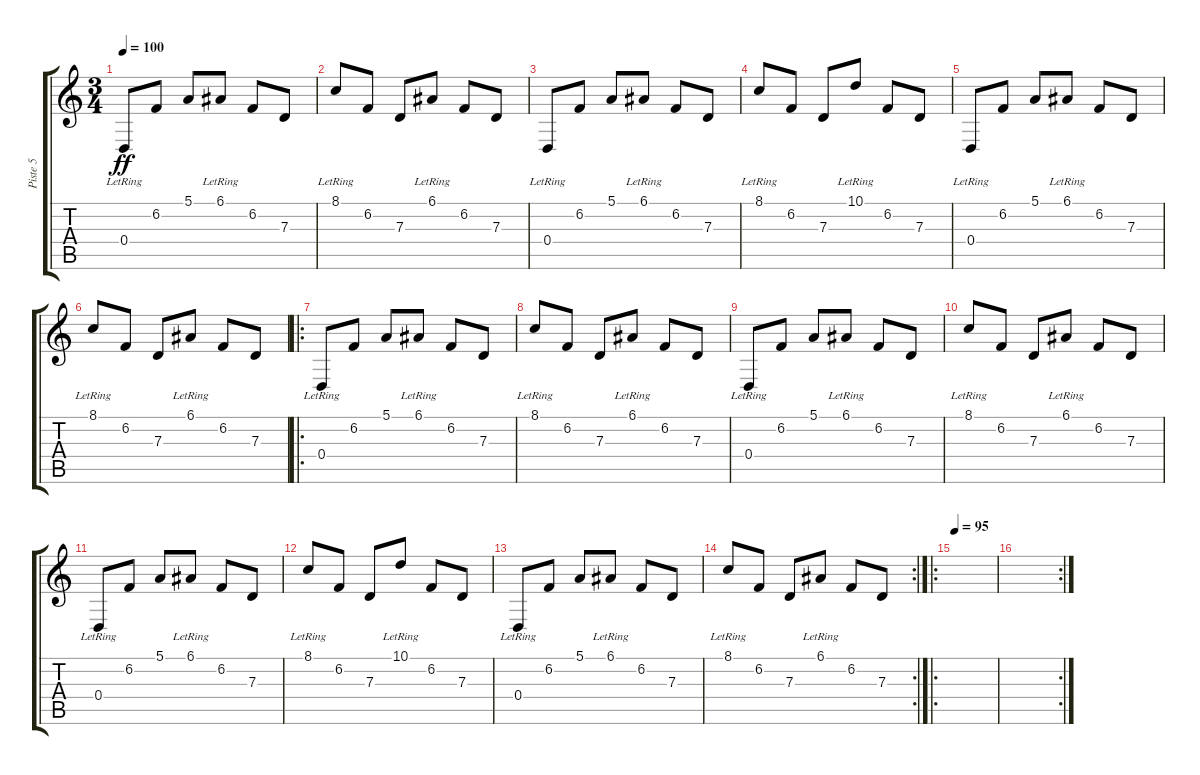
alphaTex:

\track ("Piste 5" "Piste 5") {instrument pizzicatostrings}
\staff {score tabs}
\tuning (E4 B3 G3 D3 A2 E2) {hide}
\ts (3 4)
\tempo 100
\clef g2
\ks c
0.4{lr}.8{dy ff} 6.2.8 5.1.8 6.1{lr}.8 6.2.8 7.3.8 |
8.1{lr}.8 6.2.8 7.3.8 6.1{lr}.8 6.2.8 7.3.8 |
0.4{lr}.8 6.2.8 5.1.8 6.1{lr}.8 6.2.8 7.3.8 |
8.1{lr}.8 6.2.8 7.3.8 10.1{lr}.8 6.2.8 7.3.8 |
0.4{lr}.8 6.2.8 5.1.8 6.1{lr}.8 6.2.8 7.3.8 |
8.1{lr}.8 6.2.8 7.3.8 6.1{lr}.8 6.2.8 7.3.8 |
\ro
0.4{lr}.8 6.2.8 5.1.8 6.1{lr}.8 6.2.8 7.3.8 |
8.1{lr}.8 6.2.8 7.3.8 6.1{lr}.8 6.2.8 7.3.8 |
0.4{lr}.8 6.2.8 5.1.8 6.1{lr}.8 6.2.8 7.3.8 |
8.1{lr}.8 6.2.8 7.3.8 6.1{lr}.8 6.2.8 7.3.8 |
0.4{lr}.8 6.2.8 5.1.8 6.1{lr}.8 6.2.8 7.3.8 |
8.1{lr}.8 6.2.8 7.3.8 10.1{lr}.8 6.2.8 7.3.8 |
0.4{lr}.8 6.2.8 5.1.8 6.1{lr}.8 6.2.8 7.3.8 |
\rc 2
8.1{lr}.8 6.2.8 7.3.8 6.1{lr}.8 6.2.8 7.3.8 |
\ro
\tempo 95
|
\rc 2
